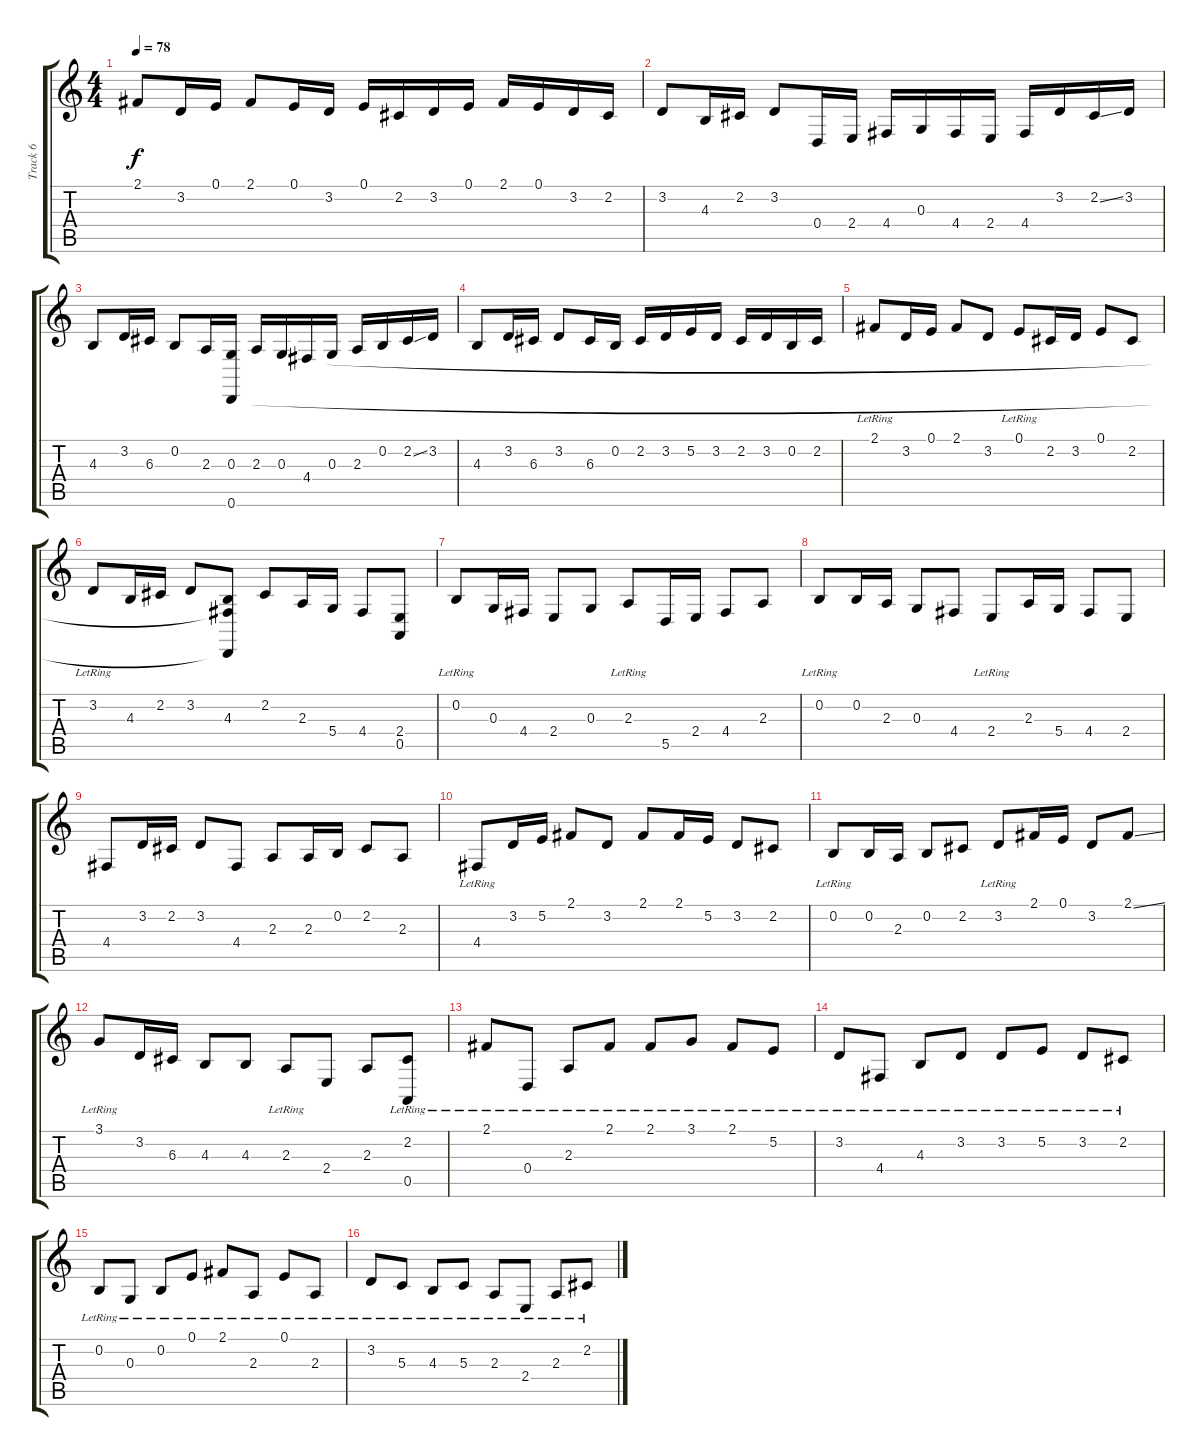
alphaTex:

\track ("Track 6" "Track 6") {instrument orchestralharp}
\staff {score tabs}
\tuning (E4 B3 G3 D3 A2 D2) {hide}
\ts (4 4)
\tempo 78
\clef g2
\ks c
2.1.8{dy f} 3.2.16 0.1.16 2.1.8 0.1.16 3.2.16 0.1.16 2.2.16 3.2.16 0.1.16 2.1.16 0.1.16 3.2.16 2.2.16 |
3.2.8 4.3.16 2.2.16 3.2.8 0.4.16 2.4.16 4.4.16 0.3.16 4.4.16 2.4.16 4.4.16 3.2.16 2.2{ss}.16 3.2.16 |
4.3.8 3.2.16 6.3.16 0.2.8 2.3.16 (0.3 0.6).16 2.3.16 0.3.16 4.4.16 0.3.16 2.3.16 0.2.16 2.2{ss}.16 3.2.16 |
4.3.8 3.2.16 6.3.16 3.2.8 6.3.16 0.2.16 2.2.16 3.2.16 5.2.16 3.2.16 2.2.16 3.2.16 0.2.16 2.2.16 |
2.1{lr}.8 3.2.16 0.1.16 2.1.8 3.2.8 0.1{lr}.8 2.2.16 3.2.16 0.1.8 2.2.8 |
3.2{lr}.8 4.3.16 2.2.16 3.2.8 (4.3 4.4{t} 0.6{t}).8 2.2.8 2.3.16 5.4.16 4.4.8 (2.4 0.5).8 |
0.2{lr}.8 0.3.16 4.4.16 2.4.8 0.3.8 2.3{lr}.8 5.5.16 2.4.16 4.4.8 2.3.8 |
0.2{lr}.8 0.2.16 2.3.16 0.3.8 4.4.8 2.4{lr}.8 2.3.16 5.4.16 4.4.8 2.4.8 |
4.4.8 3.2.16 2.2.16 3.2.8 4.4.8 2.3.8 2.3.16 0.2.16 2.2.8 2.3.8 |
4.4{lr}.8 3.2.16 5.2.16 2.1.8 3.2.8 2.1.8 2.1.16 5.2.16 3.2.8 2.2.8 |
0.2{lr}.8 0.2.16 2.3.16 0.2.8 2.2.8 3.2{lr}.8 2.1.16 0.1.16 3.2.8 2.1{ss}.8 |
3.1{lr}.8 3.2.16 6.3.16 4.3.8 4.3.8 2.3{lr}.8 2.4.8 2.3.8 (2.2{lr} 0.5).8 |
2.1{lr}.8 0.4{lr}.8 2.3{lr}.8 2.1{lr}.8 2.1{lr}.8 3.1{lr}.8 2.1{lr}.8 5.2{lr}.8 |
3.2{lr}.8 4.4{lr}.8 4.3{lr}.8 3.2{lr}.8 3.2{lr}.8 5.2{lr}.8 3.2{lr}.8 2.2{lr}.8 |
0.2{lr}.8 0.3{lr}.8 0.2{lr}.8 0.1{lr}.8 2.1{lr}.8 2.3{lr}.8 0.1{lr}.8 2.3{lr}.8 |
3.2{lr}.8 5.3{lr}.8 4.3{lr}.8 5.3{lr}.8 2.3{lr}.8 2.4{lr}.8 2.3{lr}.8 2.2{lr}.8
